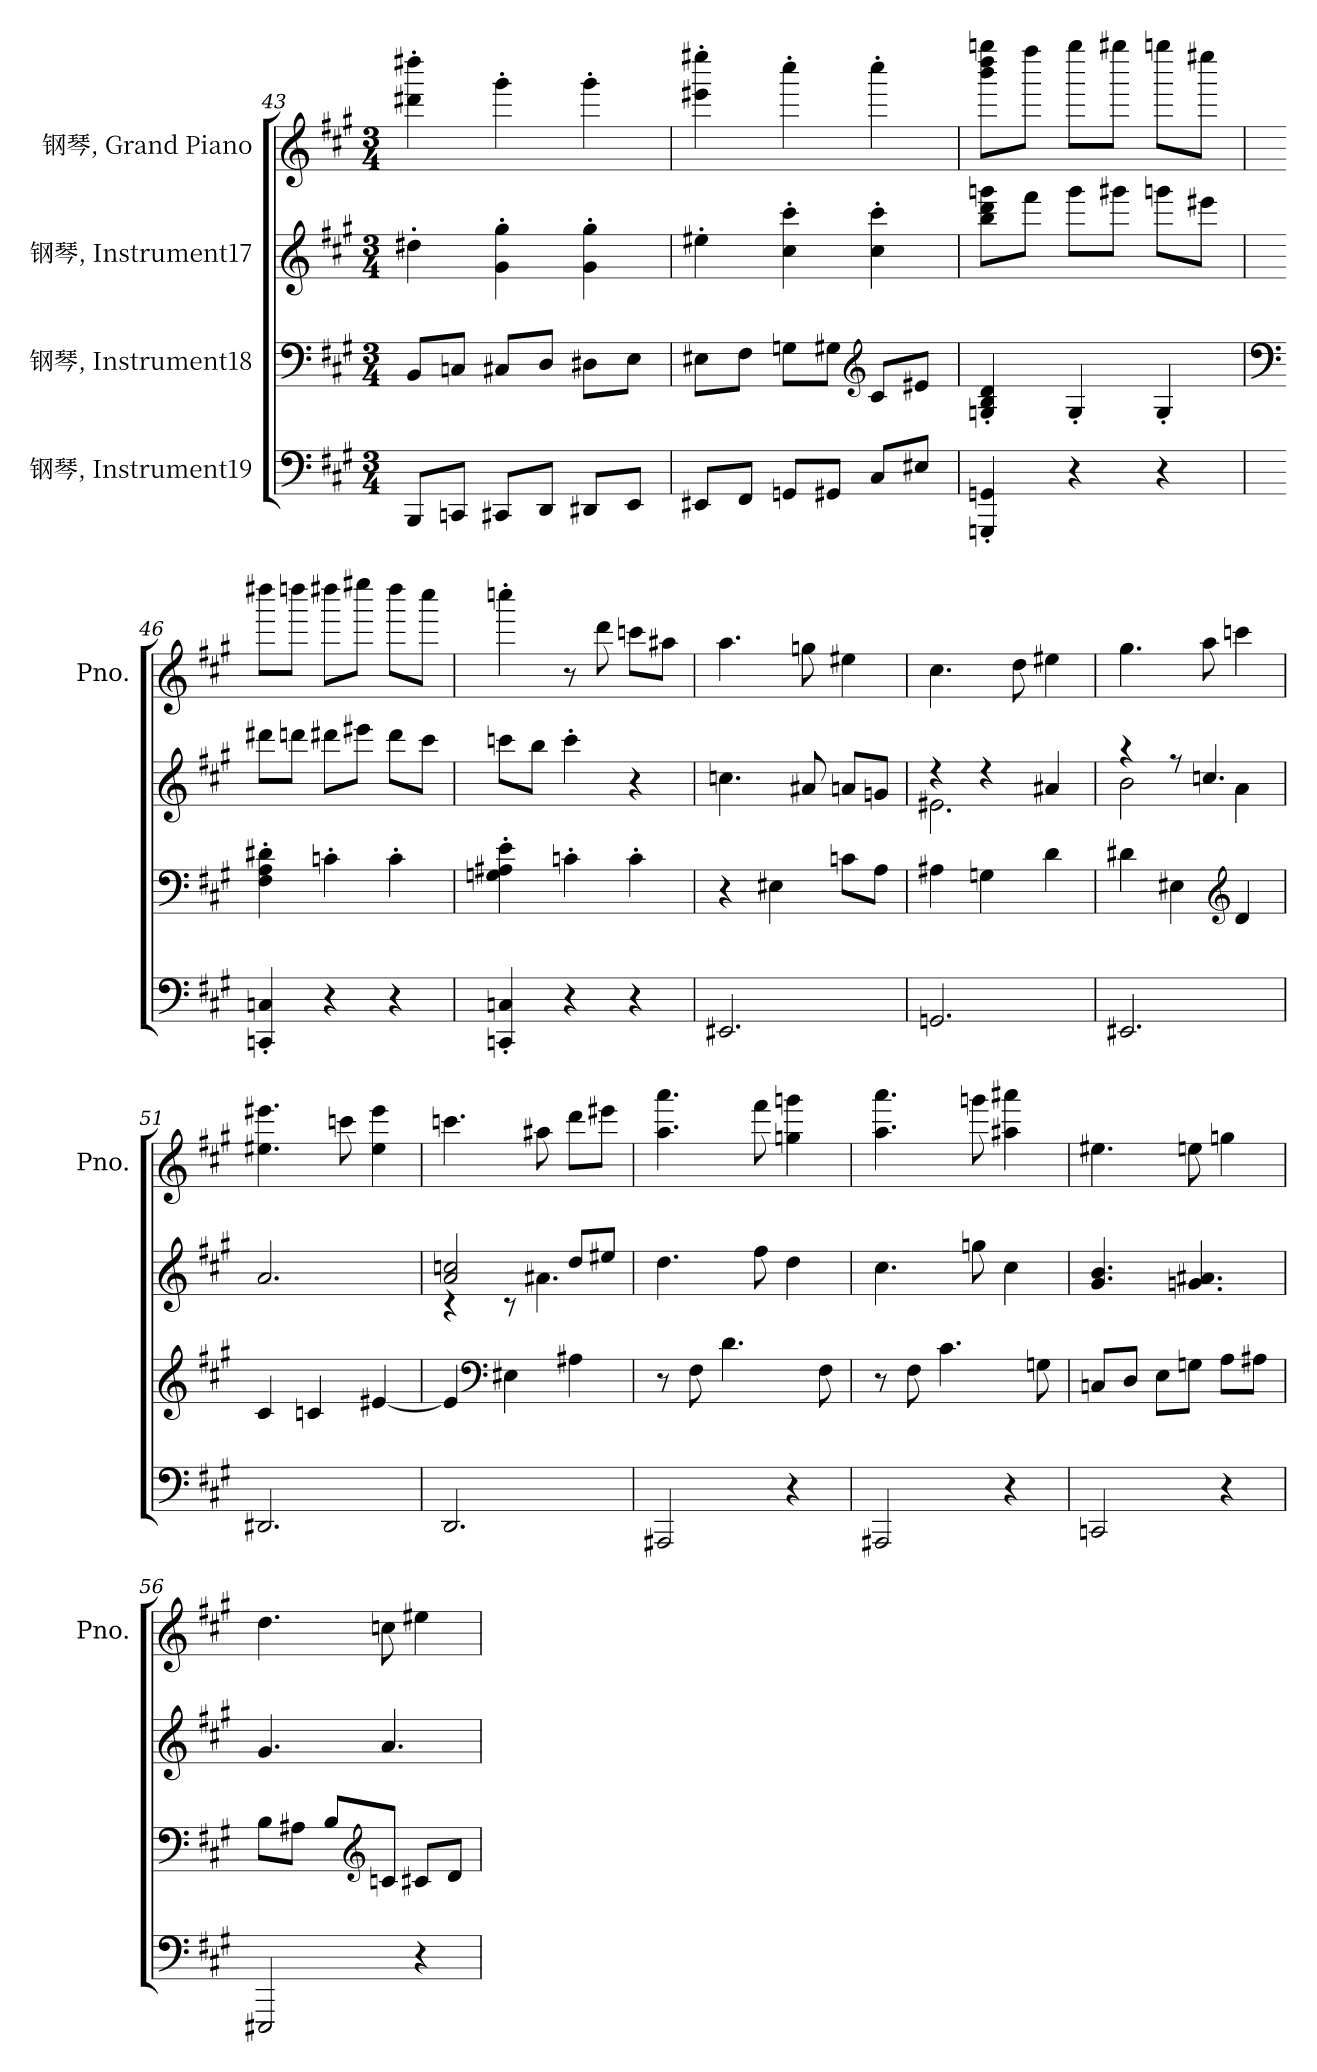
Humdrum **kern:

**kern	**kern	**kern	**kern
*part4	*part3	*part2	*part1
*staff4	*staff3	*staff2	*staff1
*I"钢琴, Instrument19	*I"钢琴, Instrument18	*I"钢琴, Instrument17	*I"钢琴, Grand Piano
*	*	*	*I'Pno.
*clefF4	*clefF4	*clefG2	*clefG2
*k[f#c#g#]	*k[f#c#g#]	*k[f#c#g#]	*k[f#c#g#]
*M3/4	*M3/4	*M3/4	*M3/4
=43	=43	=43	=43
8BBB/L	8BB/L	4dd#X'\	4ddd#X\' 4dddd#X\'
8CCn/J	8Cn/J	.	.
8CC#X/L	8C#X/L	4g#\' 4gg#\'	4ggg#'\
8DD/J	8D/J	.	.
8DD#X/L	8D#X\L	4g#\' 4gg#\'	4ggg#'\
8EE/J	8E\J	.	.
=44	=44	=44	=44
8EE#X/L	8E#X\L	4ee#X'\	4eee#X\' 4eeee#X\'
8FF#/J	8F#\J	.	.
8GGn/L	8Gn\L	4cc#\' 4ccc#\'	4cccc#'\
8GG#X/J	8G#X\J	.	.
*	*clefG2	*	*
8C#/L	8c#/L	4cc#\' 4ccc#\'	4cccc#'\
8E#X/J	8e#X/J	.	.
=45	=45	=45	=45
4GGGn/' 4GGn/'	4Gn/' 4B/' 4d/'	8bb\ 8ddd\ 8gggn\L	8bbb\ 8dddd\ 8ggggn\L
.	.	8fff#\J	8ffff#\J
4r	4G'/	8ggg\L	8gggg\L
.	.	8ggg#X\J	8gggg#X\J
4r	4G'/	8gggn\L	8ggggn\L
.	.	8eee#X\J	8eeee#X\J
!!LO:LB:g=z
=46	=46	=46	=46
*	*clefF4	*	*
4CCn/' 4Cn/'	4F#\' 4A\' 4d#X\'	8ddd#X\L	8dddd#X\L
.	.	8dddn\J	8ddddn\J
4r	4cn'\	8ddd#X\L	8dddd#X\L
.	.	8eee#X\J	8eeee#X\J
4r	4c'\	8ddd#\L	8dddd#\L
.	.	8ccc#\J	8cccc#\J
=47	=47	=47	=47
4CCn/' 4Cn/'	4Gn\' 4A#X\' 4e\'	8cccn\L	4ccccn'\
.	.	8bb\J	.
4r	4cn'\	4ccc'\	8r
.	.	.	8ddd\
4r	4c'\	4r	8cccn\L
.	.	.	8aa#X\J
=48	=48	=48	=48
2.EE#X/	4r	4.ccn\	4.aa\
.	4E#X\	.	.
.	.	8a#X/	8ggn\
.	8cn\L	8an/L	4ee#X\
.	8A\J	8gn/J	.
=49	=49	=49	=49
*	*	*^	*
2.GGn/	4A#X\	4r	2.e#X\	4.cc#\
.	4Gn\	4r	.	.
.	.	.	.	8dd\
.	4d\	4a#X/	.	4ee#X\
!!LO:PB:g=z
=50	=50	=50	=50	=50
2.EE#X/	4d#X\	4r	2b\	4.gg#\
.	4E#X\	8r	.	.
.	.	4.ccn/	.	8aa\
*	*clefG2	*	*	*
.	4d#/	.	4a\	4cccn\
*	*	*v	*v	*
=51	=51	=51	=51
2.DD#X/	4c#/	2.a/	4.ee#X\ 4.eee#X\
.	4cn/	.	.
.	.	.	8cccn\
.	[4e#X/	.	4ee#\ 4eee#\
=52	=52	=52	=52
*	*	*^	*
2.DD/	4e#/]	2a/ 2ccn/	4r	4.cccn\
*	*clefF4	*	*	*
.	4E#X\	.	8r	.
.	.	.	4.a#X\	8aa#X\
.	4A#X\	8dd/L	.	8ddd\L
.	.	8ee#X/J	.	8eee#X\J
*	*	*v	*v	*
=53	=53	=53	=53
2AAA#X/	8r	4.dd\	4.aa\ 4.aaa\
.	8F#\	.	.
.	4.d\	.	.
.	.	8ff#\	8fff#\
4r	.	4dd\	4ggn\ 4gggn\
.	8F#\	.	.
=54	=54	=54	=54
2AAA#X/	8r	4.cc#\	4.aa\ 4.aaa\
.	8F#\	.	.
.	4.c#\	.	.
.	.	8ggn\	8gggn\
4r	.	4cc#\	4aa#X\ 4aaa#X\
.	8Gn\	.	.
!!LO:LB:g=z
=55	=55	=55	=55
2CCn/	8Cn/L	4.g#/ 4.b/	4.ee#X\
.	8D/J	.	.
.	8E\L	.	.
.	8Gn\J	4.gn/ 4.a#X/	8een\
4r	8A\L	.	4ggn\
.	8A#X\J	.	.
=56	=56	=56	=56
2EEE#X/	8B\L	4.g#/	4.dd\
.	8A#X\J	.	.
.	8B/L	.	.
*	*clefG2	*	*
.	8cn/J	4.a/	8ccn\
4r	8c#X/L	.	4ee#X\
.	8d/J	.	.
=	=	=	=
*-	*-	*-	*-
